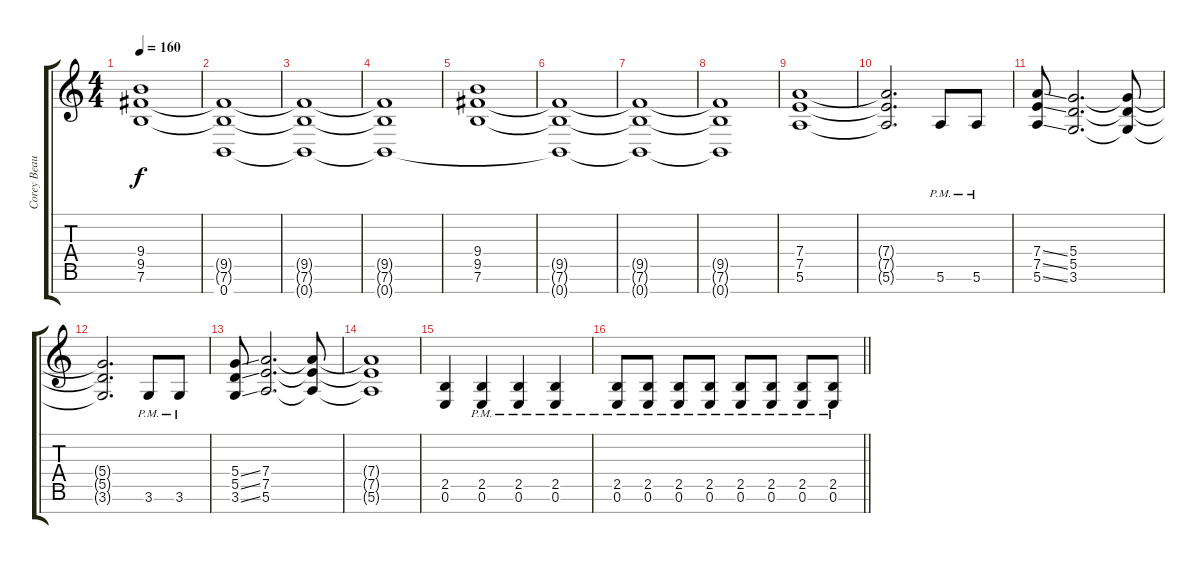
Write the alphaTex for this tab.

\track ("Corey Beaulieu" "Corey Beau") {instrument distortionguitar}
\staff {score tabs}
\tuning (E4 B3 G3 D3 A2 E2 B1) {hide}
\ts (4 4)
\tempo 160
\clef g2
\ks c
(9.4 9.5 7.6).1{dy f} |
(9.5{t} 7.6{t} 0.7).1 |
(9.5{t} 7.6{t} 0.7{t}).1 |
(9.5{t} 7.6{t} 0.7{t}).1 |
(9.4 9.5 7.6).1 |
(9.5{t} 7.6{t} 0.7{t}).1 |
(9.5{t} 7.6{t} 0.7{t}).1 |
(9.5{t} 7.6{t} 0.7{t}).1 |
(7.4 7.5 5.6).1 |
(7.4{t} 7.5{t} 5.6{t}).2{d} 5.6{pm}.8 5.6{pm}.8 |
(7.4{ss} 7.5{ss} 5.6{ss}).8 (5.4 5.5 3.6).2{d} (5.4{t} 5.5{t} 3.6{t}).8 |
(5.4{t} 5.5{t} 3.6{t}).2{d} 3.6{pm}.8 3.6{pm}.8 |
(5.4{ss} 5.5{ss} 3.6{ss}).8 (7.4 7.5 5.6).2{d} (7.4{t} 7.5{t} 5.6{t}).8 |
(7.4{t} 7.5{t} 5.6{t}).1 |
(2.5 0.6).4 (2.5{pm} 0.6{pm}).4 (2.5{pm} 0.6{pm}).4 (2.5{pm} 0.6{pm}).4 |
\barLineRight lightlight
(2.5{pm} 0.6{pm}).8 (2.5{pm} 0.6{pm}).8 (2.5{pm} 0.6{pm}).8 (2.5{pm} 0.6{pm}).8 (2.5{pm} 0.6{pm}).8 (2.5{pm} 0.6{pm}).8 (2.5{pm} 0.6{pm}).8 (2.5{pm} 0.6{pm}).8
